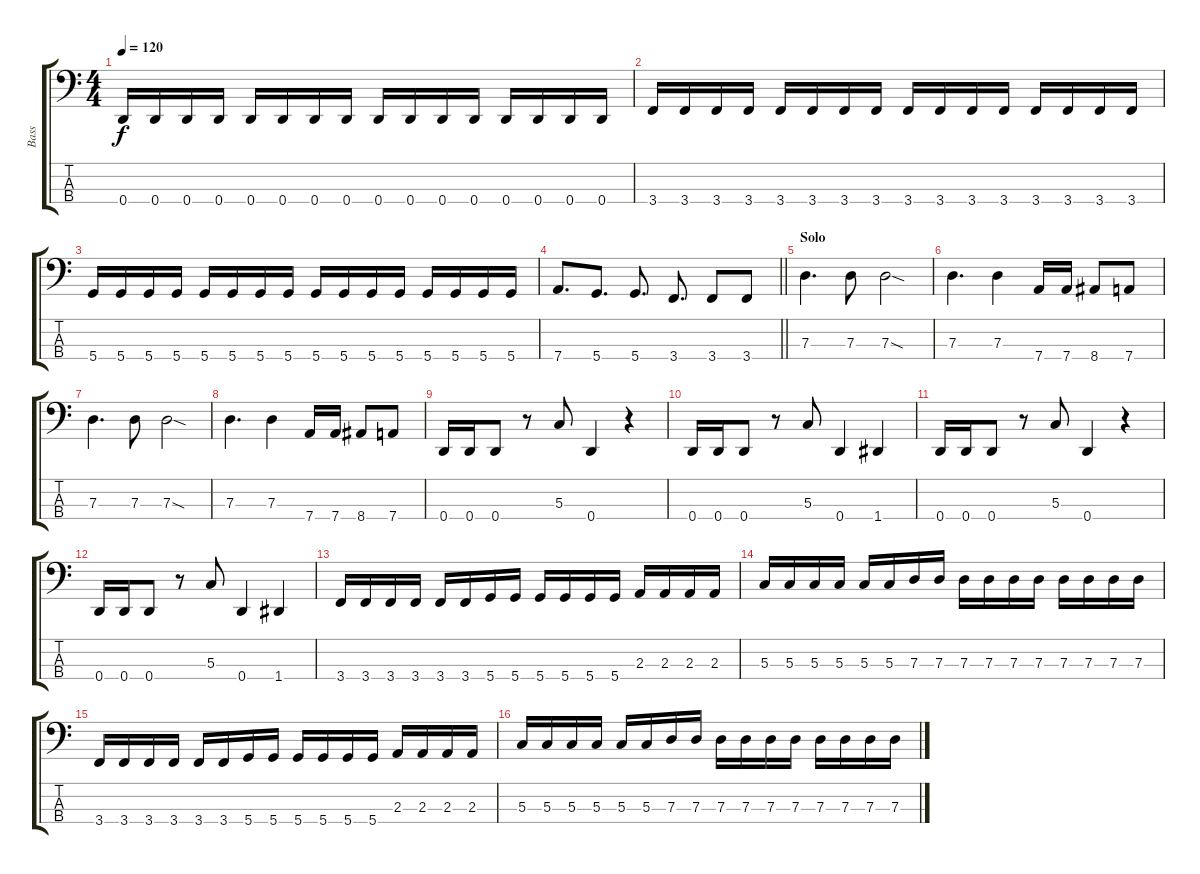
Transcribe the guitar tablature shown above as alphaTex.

\track ("Bass" "Bass") {instrument electricbasspick}
\staff {score tabs}
\tuning (F2 C2 G1 D1) {hide}
\ts (4 4)
\tempo 120
\clef f4
\ks c
0.4.16{dy f} 0.4.16 0.4.16 0.4.16 0.4.16 0.4.16 0.4.16 0.4.16 0.4.16 0.4.16 0.4.16 0.4.16 0.4.16 0.4.16 0.4.16 0.4.16 |
3.4.16 3.4.16 3.4.16 3.4.16 3.4.16 3.4.16 3.4.16 3.4.16 3.4.16 3.4.16 3.4.16 3.4.16 3.4.16 3.4.16 3.4.16 3.4.16 |
5.4.16 5.4.16 5.4.16 5.4.16 5.4.16 5.4.16 5.4.16 5.4.16 5.4.16 5.4.16 5.4.16 5.4.16 5.4.16 5.4.16 5.4.16 5.4.16 |
\barLineRight lightlight
7.4.8{d} 5.4.8{d} 5.4.8{d} 3.4.8{d} 3.4.8 3.4.8 |
\section ("" "Solo")
7.3.4{d} 7.3.8 7.3{sod}.2 |
7.3.4{d} 7.3.4 7.4.16 7.4.16 8.4.8 7.4.8 |
7.3.4{d} 7.3.8 7.3{sod}.2 |
7.3.4{d} 7.3.4 7.4.16 7.4.16 8.4.8 7.4.8 |
0.4.16 0.4.16 0.4.8 r.8 5.3.8 0.4.4 r.4 |
0.4.16 0.4.16 0.4.8 r.8 5.3.8 0.4.4 1.4.4 |
0.4.16 0.4.16 0.4.8 r.8 5.3.8 0.4.4 r.4 |
0.4.16 0.4.16 0.4.8 r.8 5.3.8 0.4.4 1.4.4 |
3.4.16 3.4.16 3.4.16 3.4.16 3.4.16 3.4.16 5.4.16 5.4.16 5.4.16 5.4.16 5.4.16 5.4.16 2.3.16 2.3.16 2.3.16 2.3.16 |
5.3.16 5.3.16 5.3.16 5.3.16 5.3.16 5.3.16 7.3.16 7.3.16 7.3.16 7.3.16 7.3.16 7.3.16 7.3.16 7.3.16 7.3.16 7.3.16 |
3.4.16 3.4.16 3.4.16 3.4.16 3.4.16 3.4.16 5.4.16 5.4.16 5.4.16 5.4.16 5.4.16 5.4.16 2.3.16 2.3.16 2.3.16 2.3.16 |
5.3.16 5.3.16 5.3.16 5.3.16 5.3.16 5.3.16 7.3.16 7.3.16 7.3.16 7.3.16 7.3.16 7.3.16 7.3.16 7.3.16 7.3.16 7.3.16
